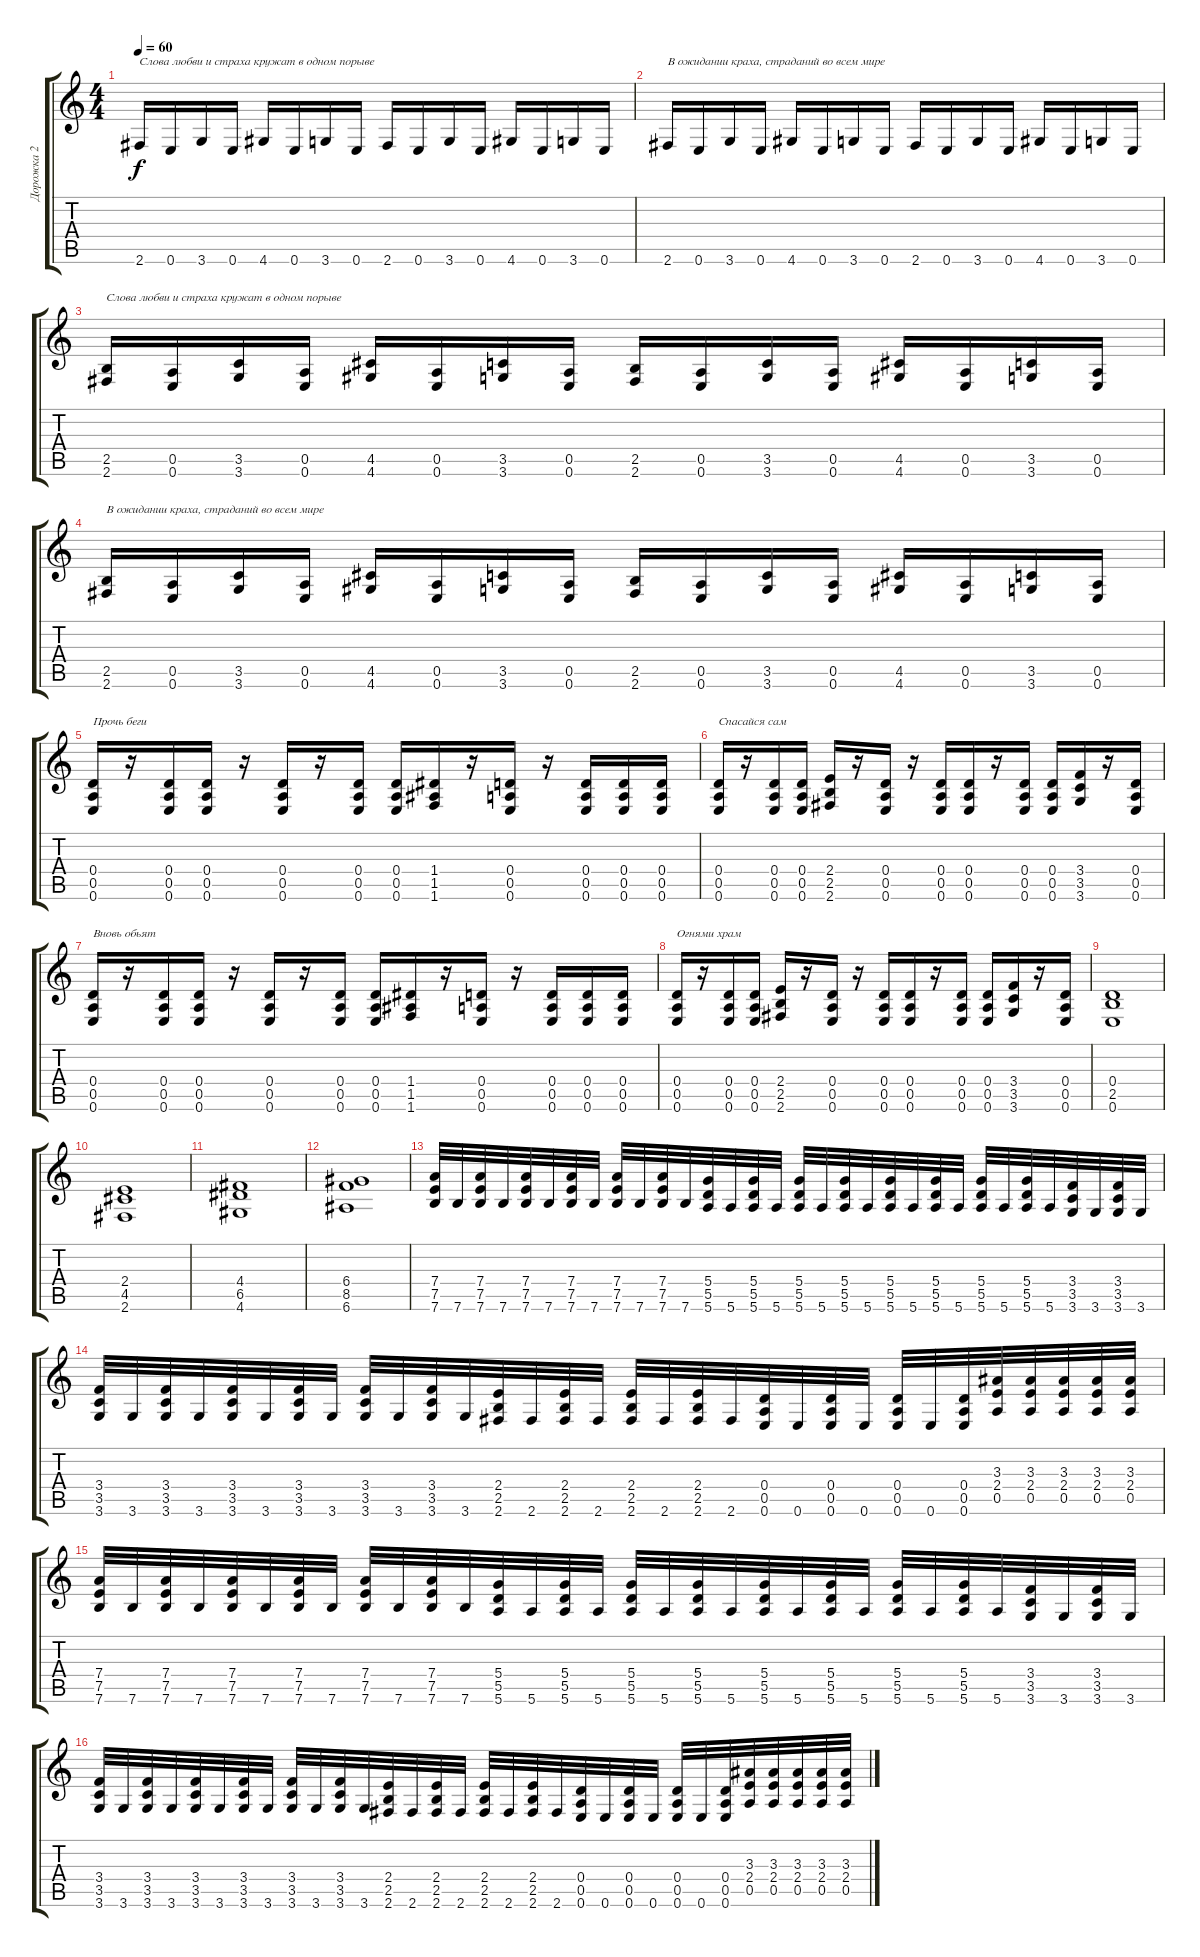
\track ("Дорожка 2" "Дорожка 2") {instrument overdrivenguitar}
\staff {score tabs}
\tuning (E4 B3 G3 D3 A2 E2) {hide}
\ts (4 4)
\tempo 60
\clef g2
\ks c
2.6.16{txt "Слова любви и страха кружат в одном порыве" dy f} 0.6.16 3.6.16 0.6.16 4.6.16 0.6.16 3.6.16 0.6.16 2.6.16 0.6.16 3.6.16 0.6.16 4.6.16 0.6.16 3.6.16 0.6.16 |
2.6.16{txt "В ожидании краха, страданий во всем мире"} 0.6.16 3.6.16 0.6.16 4.6.16 0.6.16 3.6.16 0.6.16 2.6.16 0.6.16 3.6.16 0.6.16 4.6.16 0.6.16 3.6.16 0.6.16 |
(2.5 2.6).16{txt "Слова любви и страха кружат в одном порыве"} (0.5 0.6).16 (3.5 3.6).16 (0.5 0.6).16 (4.5 4.6).16 (0.5 0.6).16 (3.5 3.6).16 (0.5 0.6).16 (2.5 2.6).16 (0.5 0.6).16 (3.5 3.6).16 (0.5 0.6).16 (4.5 4.6).16 (0.5 0.6).16 (3.5 3.6).16 (0.5 0.6).16 |
(2.5 2.6).16{txt "В ожидании краха, страданий во всем мире"} (0.5 0.6).16 (3.5 3.6).16 (0.5 0.6).16 (4.5 4.6).16 (0.5 0.6).16 (3.5 3.6).16 (0.5 0.6).16 (2.5 2.6).16 (0.5 0.6).16 (3.5 3.6).16 (0.5 0.6).16 (4.5 4.6).16 (0.5 0.6).16 (3.5 3.6).16 (0.5 0.6).16 |
(0.4 0.5 0.6).16{txt "Прочь беги"} r.16 (0.4 0.5 0.6).16 (0.4 0.5 0.6).16 r.16 (0.4 0.5 0.6).16 r.16 (0.4 0.5 0.6).16 (0.4 0.5 0.6).16 (1.4 1.5 1.6).16 r.16 (0.4 0.5 0.6).16 r.16 (0.4 0.5 0.6).16 (0.4 0.5 0.6).16 (0.4 0.5 0.6).16 |
(0.4 0.5 0.6).16{txt "Спасайся сам"} r.16 (0.4 0.5 0.6).16 (0.4 0.5 0.6).16 (2.4 2.5 2.6).16 r.16 (0.4 0.5 0.6).16 r.16 (0.4 0.5 0.6).16 (0.4 0.5 0.6).16 r.16 (0.4 0.5 0.6).16 (0.4 0.5 0.6).16 (3.4 3.5 3.6).16 r.16 (0.4 0.5 0.6).16 |
(0.4 0.5 0.6).16{txt "Вновь обьят"} r.16 (0.4 0.5 0.6).16 (0.4 0.5 0.6).16 r.16 (0.4 0.5 0.6).16 r.16 (0.4 0.5 0.6).16 (0.4 0.5 0.6).16 (1.4 1.5 1.6).16 r.16 (0.4 0.5 0.6).16 r.16 (0.4 0.5 0.6).16 (0.4 0.5 0.6).16 (0.4 0.5 0.6).16 |
(0.4 0.5 0.6).16{txt "Огнями храм"} r.16 (0.4 0.5 0.6).16 (0.4 0.5 0.6).16 (2.4 2.5 2.6).16 r.16 (0.4 0.5 0.6).16 r.16 (0.4 0.5 0.6).16 (0.4 0.5 0.6).16 r.16 (0.4 0.5 0.6).16 (0.4 0.5 0.6).16 (3.4 3.5 3.6).16 r.16 (0.4 0.5 0.6).16 |
(0.4 2.5 0.6).1 |
(2.4 4.5 2.6).1 |
(4.4 6.5 4.6).1 |
(6.4 8.5 6.6).1 |
(7.4 7.5 7.6).32 7.6.32 (7.4 7.5 7.6).32 7.6.32 (7.4 7.5 7.6).32 7.6.32 (7.4 7.5 7.6).32 7.6.32 (7.4 7.5 7.6).32 7.6.32 (7.4 7.5 7.6).32 7.6.32 (5.4 5.5 5.6).32 5.6.32 (5.4 5.5 5.6).32 5.6.32 (5.4 5.5 5.6).32 5.6.32 (5.4 5.5 5.6).32 5.6.32 (5.4 5.5 5.6).32 5.6.32 (5.4 5.5 5.6).32 5.6.32 (5.4 5.5 5.6).32 5.6.32 (5.4 5.5 5.6).32 5.6.32 (3.4 3.5 3.6).32 3.6.32 (3.4 3.5 3.6).32 3.6.32 |
(3.4 3.5 3.6).32 3.6.32 (3.4 3.5 3.6).32 3.6.32 (3.4 3.5 3.6).32 3.6.32 (3.4 3.5 3.6).32 3.6.32 (3.4 3.5 3.6).32 3.6.32 (3.4 3.5 3.6).32 3.6.32 (2.4 2.5 2.6).32 2.6.32 (2.4 2.5 2.6).32 2.6.32 (2.4 2.5 2.6).32 2.6.32 (2.4 2.5 2.6).32 2.6.32 (0.4 0.5 0.6).32 0.6.32 (0.4 0.5 0.6).32 0.6.32 (0.4 0.5 0.6).32 0.6.32 (0.4 0.5 0.6).32 (3.3 2.4 0.5).32 (3.3 2.4 0.5).32 (3.3 2.4 0.5).32 (3.3 2.4 0.5).32 (3.3 2.4 0.5).32 |
(7.4 7.5 7.6).32 7.6.32 (7.4 7.5 7.6).32 7.6.32 (7.4 7.5 7.6).32 7.6.32 (7.4 7.5 7.6).32 7.6.32 (7.4 7.5 7.6).32 7.6.32 (7.4 7.5 7.6).32 7.6.32 (5.4 5.5 5.6).32 5.6.32 (5.4 5.5 5.6).32 5.6.32 (5.4 5.5 5.6).32 5.6.32 (5.4 5.5 5.6).32 5.6.32 (5.4 5.5 5.6).32 5.6.32 (5.4 5.5 5.6).32 5.6.32 (5.4 5.5 5.6).32 5.6.32 (5.4 5.5 5.6).32 5.6.32 (3.4 3.5 3.6).32 3.6.32 (3.4 3.5 3.6).32 3.6.32 |
(3.4 3.5 3.6).32 3.6.32 (3.4 3.5 3.6).32 3.6.32 (3.4 3.5 3.6).32 3.6.32 (3.4 3.5 3.6).32 3.6.32 (3.4 3.5 3.6).32 3.6.32 (3.4 3.5 3.6).32 3.6.32 (2.4 2.5 2.6).32 2.6.32 (2.4 2.5 2.6).32 2.6.32 (2.4 2.5 2.6).32 2.6.32 (2.4 2.5 2.6).32 2.6.32 (0.4 0.5 0.6).32 0.6.32 (0.4 0.5 0.6).32 0.6.32 (0.4 0.5 0.6).32 0.6.32 (0.4 0.5 0.6).32 (3.3 2.4 0.5).32 (3.3 2.4 0.5).32 (3.3 2.4 0.5).32 (3.3 2.4 0.5).32 (3.3 2.4 0.5).32
